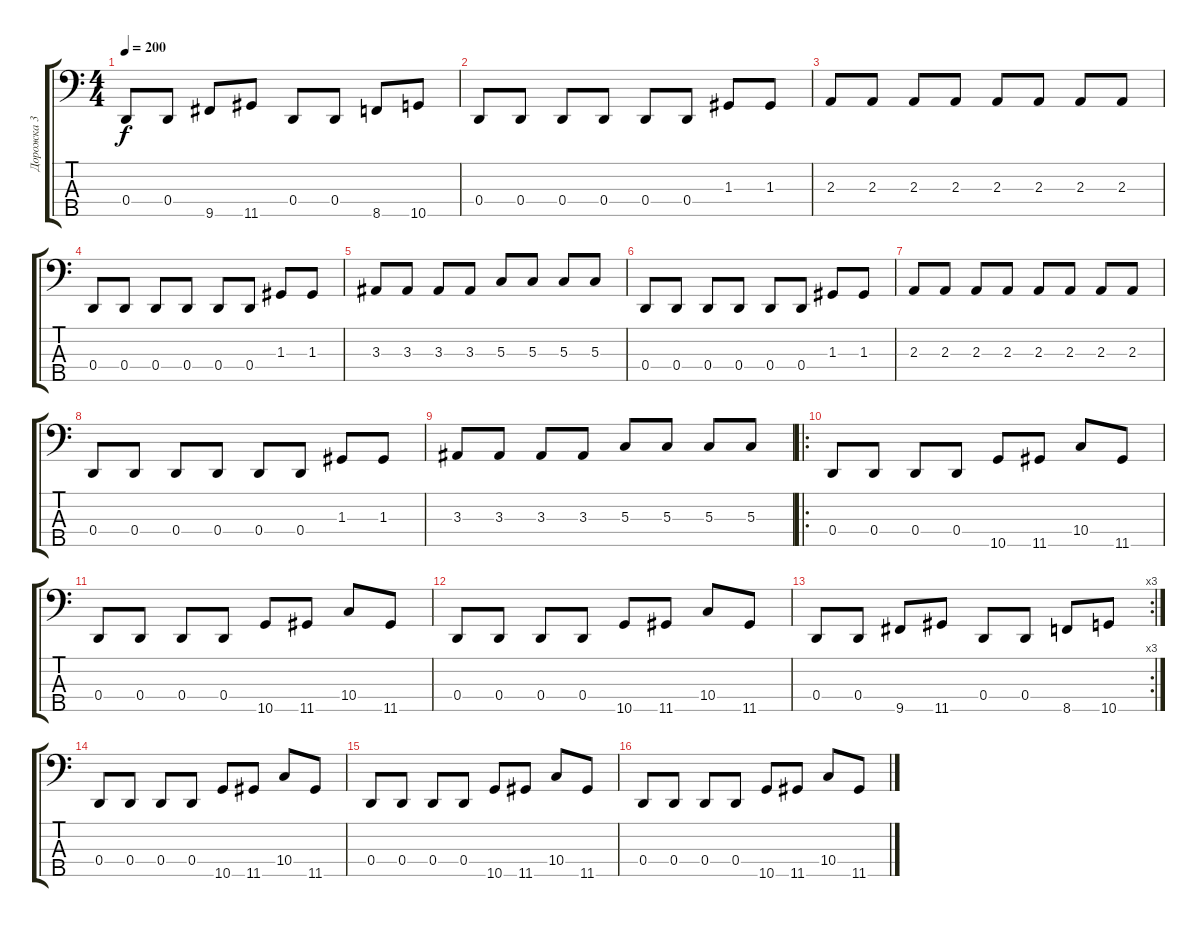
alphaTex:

\track ("Дорожка 3" "Дорожка 3") {instrument electricbasspick}
\staff {score tabs}
\tuning (F2 C2 G1 D1 A0) {hide}
\ts (4 4)
\tempo 200
\clef f4
\ks c
0.4.8{dy f} 0.4.8 9.5.8 11.5.8 0.4.8 0.4.8 8.5.8 10.5.8 |
0.4.8 0.4.8 0.4.8 0.4.8 0.4.8 0.4.8 1.3.8 1.3.8 |
2.3.8 2.3.8 2.3.8 2.3.8 2.3.8 2.3.8 2.3.8 2.3.8 |
0.4.8 0.4.8 0.4.8 0.4.8 0.4.8 0.4.8 1.3.8 1.3.8 |
3.3.8 3.3.8 3.3.8 3.3.8 5.3.8 5.3.8 5.3.8 5.3.8 |
0.4.8 0.4.8 0.4.8 0.4.8 0.4.8 0.4.8 1.3.8 1.3.8 |
2.3.8 2.3.8 2.3.8 2.3.8 2.3.8 2.3.8 2.3.8 2.3.8 |
0.4.8 0.4.8 0.4.8 0.4.8 0.4.8 0.4.8 1.3.8 1.3.8 |
3.3.8 3.3.8 3.3.8 3.3.8 5.3.8 5.3.8 5.3.8 5.3.8 |
\ro
0.4.8 0.4.8 0.4.8 0.4.8 10.5.8 11.5.8 10.4.8 11.5.8 |
0.4.8 0.4.8 0.4.8 0.4.8 10.5.8 11.5.8 10.4.8 11.5.8 |
0.4.8 0.4.8 0.4.8 0.4.8 10.5.8 11.5.8 10.4.8 11.5.8 |
\rc 3
0.4.8 0.4.8 9.5.8 11.5.8 0.4.8 0.4.8 8.5.8 10.5.8 |
0.4.8 0.4.8 0.4.8 0.4.8 10.5.8 11.5.8 10.4.8 11.5.8 |
0.4.8 0.4.8 0.4.8 0.4.8 10.5.8 11.5.8 10.4.8 11.5.8 |
0.4.8 0.4.8 0.4.8 0.4.8 10.5.8 11.5.8 10.4.8 11.5.8
